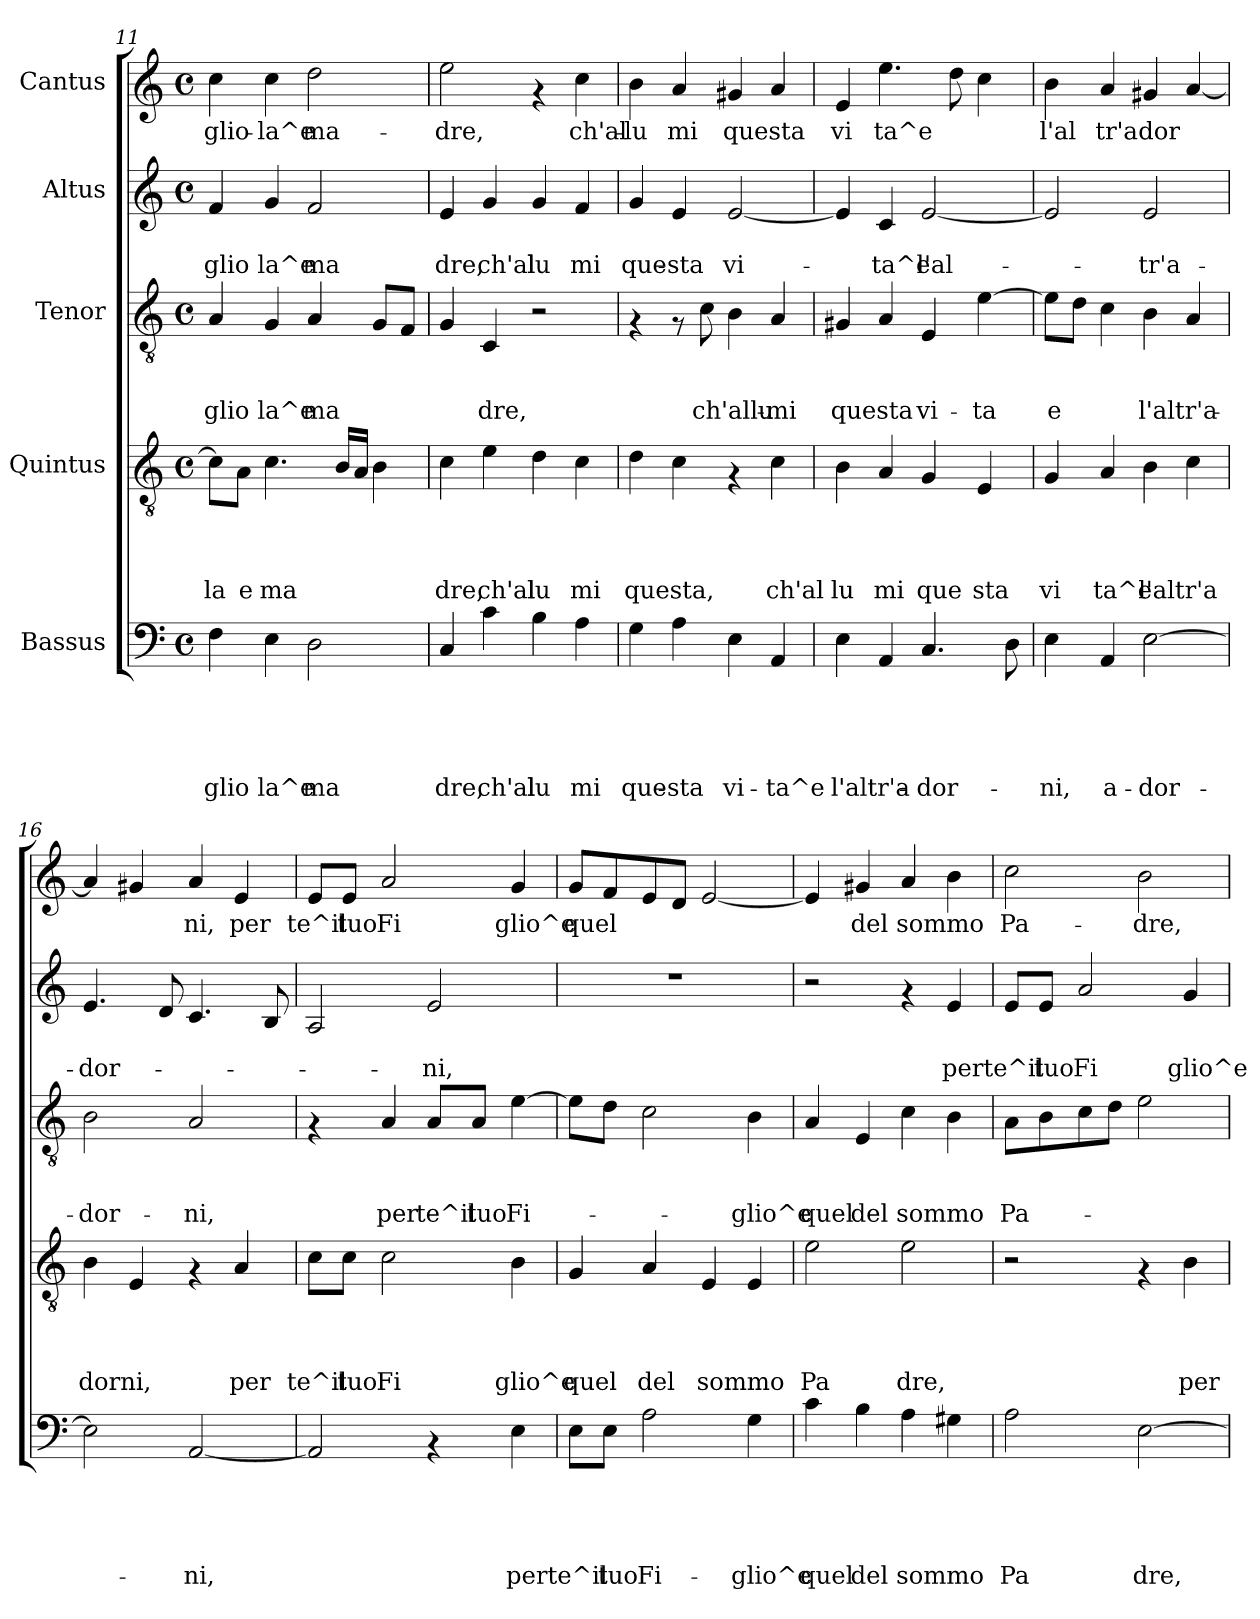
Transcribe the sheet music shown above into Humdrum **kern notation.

**kern	**text	**text	**text	**text	**text	**kern	**text	**text	**text	**text	**kern	**text	**text	**text	**kern	**text	**text	**kern	**text
*part5	*part5	*part5	*part5	*part5	*part5	*part4	*part4	*part4	*part4	*part4	*part3	*part3	*part3	*part3	*part2	*part2	*part2	*part1	*part1
*staff5	*staff5	*staff5	*staff5	*staff5	*staff5	*staff4	*staff4	*staff4	*staff4	*staff4	*staff3	*staff3	*staff3	*staff3	*staff2	*staff2	*staff2	*staff1	*staff1
*I"Bassus	*	*	*	*	*	*I"Quintus	*	*	*	*	*I"Tenor	*	*	*	*I"Altus	*	*	*I"Cantus	*
*clefF4	*	*	*	*	*	*clefGv2	*	*	*	*	*clefGv2	*	*	*	*clefG2	*	*	*clefG2	*
*k[]	*	*	*	*	*	*k[]	*	*	*	*	*k[]	*	*	*	*k[]	*	*	*k[]	*
*C:	*	*	*	*	*	*C:	*	*	*	*	*C:	*	*	*	*C:	*	*	*C:	*
*M4/4	*	*	*	*	*	*M4/4	*	*	*	*	*M4/4	*	*	*	*M4/4	*	*	*M4/4	*
*met(c)	*	*	*	*	*	*met(c)	*	*	*	*	*met(c)	*	*	*	*met(c)	*	*	*met(c)	*
=11	=11	=11	=11	=11	=11	=11	=11	=11	=11	=11	=11	=11	=11	=11	=11	=11	=11	=11	=11
!	!	!	!	!	!LO:LY:b	!	!	!	!	!LO:LY:b	!	!	!	!LO:LY:b	!	!	!LO:LY:b	!	!LO:LY:b
4F\	.	.	.	.	glio	8c\L]	.	.	.	la	4A/	.	.	glio	4f/	.	glio	4cc\	-glio-
!	!	!	!	!	!	!	!	!	!	!LO:LY:b	!	!	!	!	!	!	!	!	!
.	.	.	.	.	.	8A\J	.	.	.	e	.	.	.	.	.	.	.	.	.
!	!	!	!	!	!LO:LY:b	!	!	!	!	!LO:LY:b	!	!	!	!LO:LY:b	!	!	!LO:LY:b	!	!LO:LY:b
4E\	.	.	.	.	la^e	4.c\	.	.	.	ma	4G/	.	.	la^e	4g/	.	la^e	4cc\	-la^e
!	!	!	!	!	!LO:LY:b	!	!	!	!	!	!	!	!	!LO:LY:b	!	!	!LO:LY:b	!	!LO:LY:b
2D\	.	.	.	.	ma	.	.	.	.	.	4A/	.	.	ma	2f/	.	ma	2dd\	ma-
.	.	.	.	.	.	16B/LL	.	.	.	.	.	.	.	.	.	.	.	.	.
.	.	.	.	.	.	16A/JJ	.	.	.	.	.	.	.	.	.	.	.	.	.
.	.	.	.	.	.	4B\	.	.	.	.	8G/L	.	.	.	.	.	.	.	.
.	.	.	.	.	.	.	.	.	.	.	8F/J	.	.	.	.	.	.	.	.
=12	=12	=12	=12	=12	=12	=12	=12	=12	=12	=12	=12	=12	=12	=12	=12	=12	=12	=12	=12
!	!	!	!	!	!LO:LY:b	!	!	!	!	!LO:LY:b	!	!	!	!	!	!	!LO:LY:b	!	!LO:LY:b
4C/	.	.	.	.	dre,	4c\	.	.	.	dre,	4G/	.	.	.	4e/	.	dre,	2ee\	-dre,
!	!	!	!	!	!LO:LY:b	!	!	!	!	!LO:LY:b	!	!	!	!LO:LY:b	!	!	!LO:LY:b	!	!
4c\	.	.	.	.	ch'al	4e\	.	.	.	ch'al	4C/	.	.	dre,	4g/	.	ch'al	.	.
!	!	!	!	!	!LO:LY:b	!	!	!	!	!LO:LY:b	!	!	!	!	!	!	!LO:LY:b	!	!
4B\	.	.	.	.	lu	4d\	.	.	.	lu	2r	.	.	.	4g/	.	lu	4rf	.
!	!	!	!	!	!LO:LY:b	!	!	!	!	!LO:LY:b	!	!	!	!	!	!	!LO:LY:b	!	!LO:LY:b
4A\	.	.	.	.	mi	4c\	.	.	.	mi	.	.	.	.	4f/	.	mi	4cc\	ch'al-
!!LO:PB:g=z
=13	=13	=13	=13	=13	=13	=13	=13	=13	=13	=13	=13	=13	=13	=13	=13	=13	=13	=13	=13
!	!	!	!	!	!LO:LY:b	!	!	!	!	!LO:LY:b	!	!	!	!	!	!	!LO:LY:b	!	!LO:LY:b
4G\	.	.	.	.	que-	4d\	.	.	.	questa,	4rF	.	.	.	4g/	.	que-	4b\	-lu
!	!	!	!	!	!LO:LY:b	!	!	!	!	!	!	!	!	!	!	!	!LO:LY:b	!	!LO:LY:b
4A\	.	.	.	.	-sta	4c\	.	.	.	.	8rF	.	.	.	4e/	.	-sta	4a/	mi
!	!	!	!	!	!	!	!	!	!	!	!	!	!	!LO:LY:b	!	!	!	!	!
.	.	.	.	.	.	.	.	.	.	.	8c\	.	.	ch'allu-	.	.	.	.	.
!	!	!	!	!	!LO:LY:b	!	!	!	!	!	!	!	!	!	!	!	!LO:LY:b	!	!LO:LY:b
4E\	.	.	.	.	vi-	4rF	.	.	.	.	4B\	.	.	.	[<2e/	.	vi-	4g#X/	questa
!	!	!	!	!	!LO:LY:b	!	!	!	!	!LO:LY:b	!	!	!	!LO:LY:b	!	!	!	!	!
4AA/	.	.	.	.	-ta^e	4c\	.	.	.	ch'al	4A/	.	.	-mi	.	.	.	4a/	.
=14	=14	=14	=14	=14	=14	=14	=14	=14	=14	=14	=14	=14	=14	=14	=14	=14	=14	=14	=14
!	!	!	!	!	!LO:LY:b	!	!	!	!	!LO:LY:b	!	!	!	!LO:LY:b	!	!	!	!	!LO:LY:b
4E\	.	.	.	.	l'altr'a-	4B\	.	.	.	lu	4G#X/	.	.	questa	4e/]	.	.	4e/	vi
!	!	!	!	!	!	!	!	!	!	!LO:LY:b	!	!	!	!	!	!	!LO:LY:b	!	!LO:LY:b
4AA/	.	.	.	.	.	4A/	.	.	.	mi	4A/	.	.	.	4c/	.	-ta^e	4.ee\	ta^e
!	!	!	!	!	!LO:LY:b	!	!	!	!	!LO:LY:b	!	!	!	!LO:LY:b	!	!	!LO:LY:b	!	!
4.C/	.	.	.	.	-dor-	4G/	.	.	.	que	4E/	.	.	vi-	[<2e/	.	l'al-	.	.
.	.	.	.	.	.	.	.	.	.	.	.	.	.	.	.	.	.	8dd\	.
!	!	!	!	!	!	!	!	!	!	!LO:LY:b	!	!	!	!LO:LY:b	!	!	!	!	!
.	.	.	.	.	.	4E/	.	.	.	sta	[>4e\	.	.	-ta	.	.	.	4cc\	.
8D\	.	.	.	.	.	.	.	.	.	.	.	.	.	.	.	.	.	.	.
=15	=15	=15	=15	=15	=15	=15	=15	=15	=15	=15	=15	=15	=15	=15	=15	=15	=15	=15	=15
!	!	!	!	!	!LO:LY:b	!	!	!	!	!LO:LY:b	!	!	!	!LO:LY:b	!	!	!	!	!LO:LY:b
4E\	.	.	.	.	-ni,	4G/	.	.	.	vi	8e\L]	.	.	e	2e/]	.	.	4b\	l'al
.	.	.	.	.	.	.	.	.	.	.	8d\J	.	.	.	.	.	.	.	.
!	!	!	!	!	!LO:LY:b	!	!	!	!	!LO:LY:b	!	!	!	!	!	!	!	!	!LO:LY:b
4AA/	.	.	.	.	a-	4A/	.	.	.	ta^e	4c\	.	.	.	.	.	.	4a/	tr'a
!	!	!	!	!	!LO:LY:b	!	!	!	!	!LO:LY:b	!	!	!	!LO:LY:b	!	!	!LO:LY:b	!	!LO:LY:b
[>2E\	.	.	.	.	-dor-	4B\	.	.	.	l'altr'a	4B\	.	.	l'altr'a-	2e/	.	-tr'a-	4g#X/	dor
.	.	.	.	.	.	4c\	.	.	.	.	4A/	.	.	.	.	.	.	[<4a/	.
=16	=16	=16	=16	=16	=16	=16	=16	=16	=16	=16	=16	=16	=16	=16	=16	=16	=16	=16	=16
!	!	!	!	!	!	!	!	!	!	!LO:LY:b	!	!	!	!LO:LY:b	!	!	!LO:LY:b	!	!
2E\]	.	.	.	.	.	4B\	.	.	.	dorni,	2B\	.	.	-dor-	4.e/	.	-dor-	4a/]	.
.	.	.	.	.	.	4E/	.	.	.	.	.	.	.	.	.	.	.	4g#X/	.
.	.	.	.	.	.	.	.	.	.	.	.	.	.	.	8d/	.	.	.	.
!	!	!	!	!	!LO:LY:b	!	!	!	!	!	!	!	!	!LO:LY:b	!	!	!	!	!LO:LY:b
[<2AA/	.	.	.	.	-ni,	4rF	.	.	.	.	2A/	.	.	-ni,	4.c/	.	.	4a/	ni,
!	!	!	!	!	!	!	!	!	!	!LO:LY:b	!	!	!	!	!	!	!	!	!LO:LY:b
.	.	.	.	.	.	4A/	.	.	.	per	.	.	.	.	.	.	.	4e/	per
.	.	.	.	.	.	.	.	.	.	.	.	.	.	.	8B/	.	.	.	.
=17	=17	=17	=17	=17	=17	=17	=17	=17	=17	=17	=17	=17	=17	=17	=17	=17	=17	=17	=17
!	!	!	!	!	!	!	!	!	!	!LO:LY:b	!	!	!	!	!	!	!	!	!LO:LY:b
2AA/]	.	.	.	.	.	8c\L	.	.	.	te^il	4rF	.	.	.	2A/	.	.	8e/L	te^il
!	!	!	!	!	!	!	!	!	!	!LO:LY:b	!	!	!	!	!	!	!	!	!LO:LY:b
.	.	.	.	.	.	8c\J	.	.	.	tuo	.	.	.	.	.	.	.	8e/J	tuo
!	!	!	!	!	!	!	!	!	!	!LO:LY:b	!	!	!	!LO:LY:b	!	!	!	!	!LO:LY:b
.	.	.	.	.	.	2c\	.	.	.	Fi	4A/	.	.	per	.	.	.	2a/	Fi
!	!	!	!	!	!	!	!	!	!	!	!	!	!	!LO:LY:b	!	!	!LO:LY:b	!	!
4rAA	.	.	.	.	.	.	.	.	.	.	8A/L	.	.	te^il	2e/	.	-ni,	.	.
!	!	!	!	!	!	!	!	!	!	!	!	!	!	!LO:LY:b	!	!	!	!	!
.	.	.	.	.	.	.	.	.	.	.	8A/J	.	.	tuo	.	.	.	.	.
!	!	!	!	!	!LO:LY:b	!	!	!	!	!LO:LY:b	!	!	!	!LO:LY:b	!	!	!	!	!LO:LY:b
4E\	.	.	.	.	per	4B\	.	.	.	glio^e	[>4e\	.	.	Fi-	.	.	.	4g/	glio^e
=18	=18	=18	=18	=18	=18	=18	=18	=18	=18	=18	=18	=18	=18	=18	=18	=18	=18	=18	=18
!	!	!	!	!	!LO:LY:b	!	!	!	!	!LO:LY:b	!	!	!	!	!	!	!	!	!LO:LY:b
8E\L	.	.	.	.	te^il	4G/	.	.	.	quel	8e\L]	.	.	.	1r	.	.	8g/L	quel
!	!	!	!	!	!LO:LY:b	!	!	!	!	!	!	!	!	!	!	!	!	!	!
8E\J	.	.	.	.	tuo	.	.	.	.	.	8d\J	.	.	.	.	.	.	8f/	.
!	!	!	!	!	!LO:LY:b	!	!	!	!	!LO:LY:b	!	!	!	!	!	!	!	!	!
2A\	.	.	.	.	Fi-	4A/	.	.	.	del	2c\	.	.	.	.	.	.	8e/	.
.	.	.	.	.	.	.	.	.	.	.	.	.	.	.	.	.	.	8d/J	.
!	!	!	!	!	!	!	!	!	!	!LO:LY:b	!	!	!	!	!	!	!	!	!
.	.	.	.	.	.	4E/	.	.	.	sommo	.	.	.	.	.	.	.	[>2e/	.
!	!	!	!	!	!LO:LY:b	!	!	!	!	!	!	!	!	!LO:LY:b	!	!	!	!	!
4G\	.	.	.	.	-glio^e	4E/	.	.	.	.	4B\	.	.	-glio^e	.	.	.	.	.
!!LO:PB:g=z
=19	=19	=19	=19	=19	=19	=19	=19	=19	=19	=19	=19	=19	=19	=19	=19	=19	=19	=19	=19
!	!	!	!	!	!LO:LY:b	!	!	!	!	!LO:LY:b	!	!	!	!LO:LY:b	!	!	!	!	!
4c\	.	.	.	.	quel	2e\	.	.	.	Pa	4A/	.	.	quel	2r	.	.	4e/]	.
!	!	!	!	!	!LO:LY:b	!	!	!	!	!	!	!	!	!LO:LY:b	!	!	!	!	!LO:LY:b
4B\	.	.	.	.	del	.	.	.	.	.	4E/	.	.	del	.	.	.	4g#X/	del
!	!	!	!	!	!LO:LY:b	!	!	!	!	!LO:LY:b	!	!	!	!LO:LY:b	!	!	!	!	!LO:LY:b
4A\	.	.	.	.	sommo	2e\	.	.	.	dre,	4c\	.	.	sommo	4rf	.	.	4a/	sommo
!	!	!	!	!	!	!	!	!	!	!	!	!	!	!	!	!	!LO:LY:b	!	!
4G#X\	.	.	.	.	.	.	.	.	.	.	4B\	.	.	.	4e/	.	per	4b\	.
=20	=20	=20	=20	=20	=20	=20	=20	=20	=20	=20	=20	=20	=20	=20	=20	=20	=20	=20	=20
!	!	!	!	!	!LO:LY:b	!	!	!	!	!	!	!	!	!LO:LY:b	!	!	!LO:LY:b	!	!LO:LY:b
2A\	.	.	.	.	Pa	2r	.	.	.	.	8A\L	.	.	Pa-	8e/L	.	te^il	2cc\	Pa-
!	!	!	!	!	!	!	!	!	!	!	!	!	!	!	!	!	!LO:LY:b	!	!
.	.	.	.	.	.	.	.	.	.	.	8B\	.	.	.	8e/J	.	tuo	.	.
!	!	!	!	!	!	!	!	!	!	!	!	!	!	!	!	!	!LO:LY:b	!	!
.	.	.	.	.	.	.	.	.	.	.	8c\	.	.	.	2a/	.	Fi	.	.
.	.	.	.	.	.	.	.	.	.	.	8d\J	.	.	.	.	.	.	.	.
!	!	!	!	!	!LO:LY:b	!	!	!	!	!	!	!	!	!	!	!	!	!	!LO:LY:b
[>2E\	.	.	.	.	dre,	4rF	.	.	.	.	2e\	.	.	.	.	.	.	2b\	-dre,
!	!	!	!	!	!	!	!	!	!	!LO:LY:b	!	!	!	!	!	!	!LO:LY:b	!	!
.	.	.	.	.	.	4B\	.	.	.	per	.	.	.	.	4g/	.	glio^e	.	.
=	=	=	=	=	=	=	=	=	=	=	=	=	=	=	=	=	=	=	=
*-	*-	*-	*-	*-	*-	*-	*-	*-	*-	*-	*-	*-	*-	*-	*-	*-	*-	*-	*-
